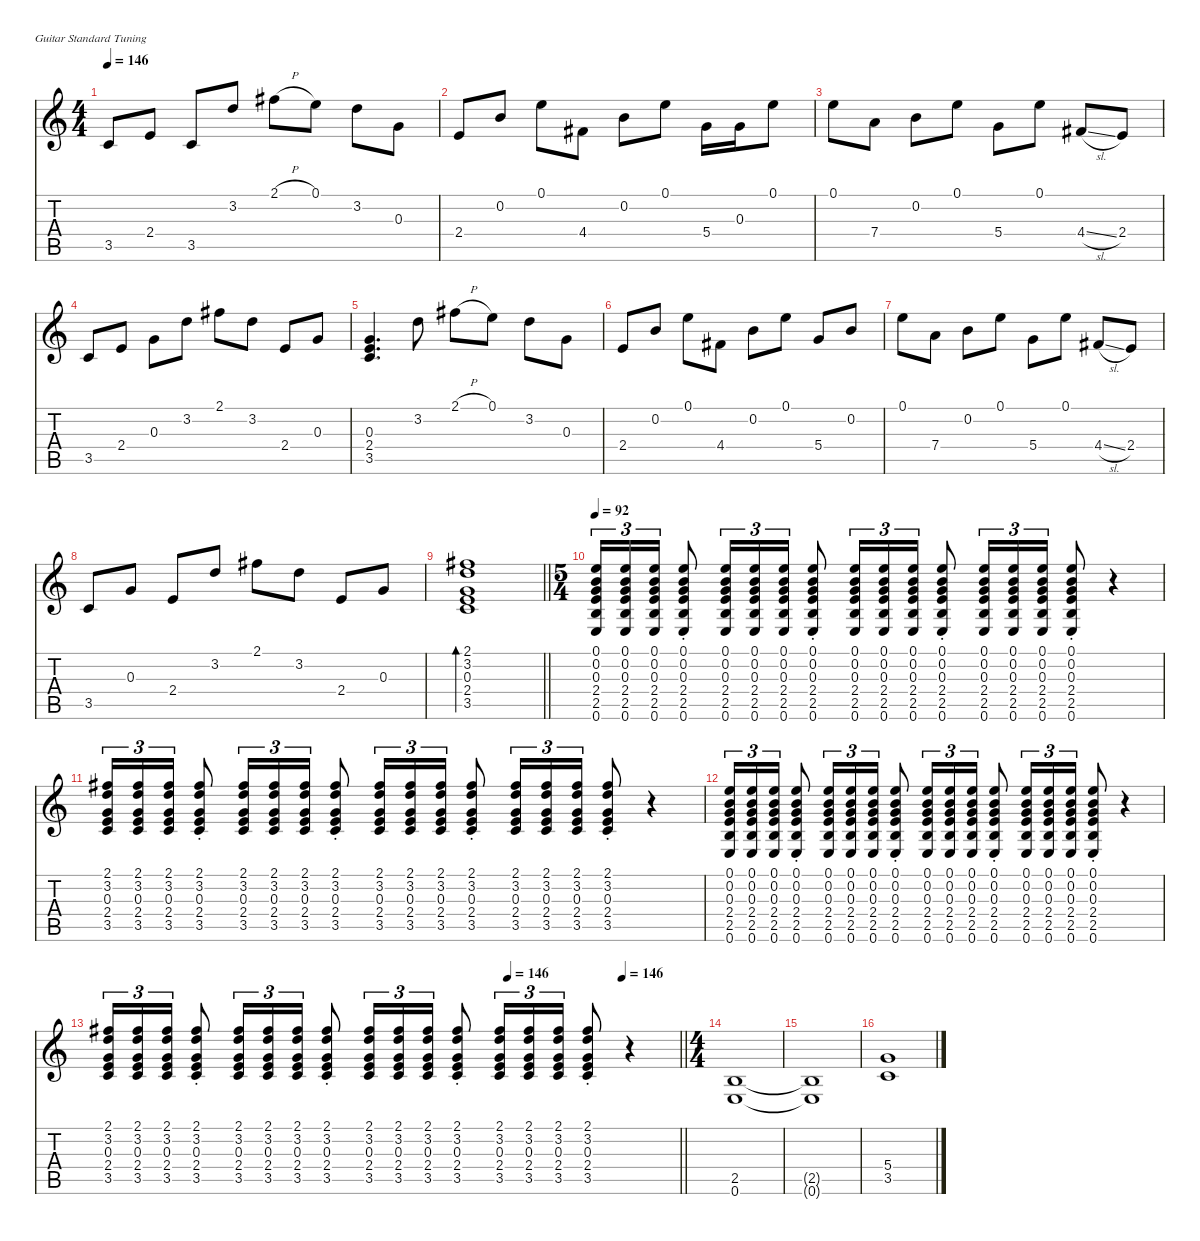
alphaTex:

\defaultSystemsLayout 4
\hideDynamics
\bracketExtendMode nobrackets
\singleTrackTrackNamePolicy hidden
\multiTrackTrackNamePolicy hidden
\firstSystemTrackNameMode fullname
\firstSystemTrackNameOrientation horizontal
\otherSystemsTrackNameOrientation horizontal
\track ("Guitar 1" "od.guit.") {mute instrument overdrivenguitar}
\staff {score tabs}
\tuning (E4 B3 G3 D3 A2 E2)
\ts (4 4)
\tempo 146
\clef g2
\ks c
3.5.8{dy f beam Up} 2.4.8{beam Up} 3.5.8{beam Up} 3.2.8{beam Up} 2.1{h acc #}.8{beam Down} 0.1.8{beam Down} 3.2.8{beam Down} 0.3.8{beam Down} |
2.4.8{beam Up} 0.2.8{beam Up} 0.1.8{beam Down} 4.4{acc #}.8{beam Down} 0.2.8{beam Down} 0.1.8{beam Down} 5.4.16{beam Down} 0.3.16{beam Down} 0.1.8{beam Down} |
0.1.8{beam Down} 7.4.8{beam Down} 0.2.8{beam Down} 0.1.8{beam Down} 5.4.8{beam Down} 0.1.8{beam Down} 4.4{sl acc #}.8{beam Up} 2.4.8{beam Up} |
3.5.8{beam Up} 2.4.8{beam Up} 0.3.8{beam Down} 3.2.8{beam Down} 2.1{acc #}.8{beam Down} 3.2.8{beam Down} 2.4.8{beam Up} 0.3.8{beam Up} |
(0.3 2.4 3.5).4{d beam Up} 3.2.8{beam Down} 2.1{h acc #}.8{beam Down} 0.1.8{beam Down} 3.2.8{beam Down} 0.3.8{beam Down} |
2.4.8{beam Up} 0.2.8{beam Up} 0.1.8{beam Down} 4.4{acc #}.8{beam Down} 0.2.8{beam Down} 0.1.8{beam Down} 5.4.8{beam Up} 0.2.8{beam Up} |
0.1.8{beam Down} 7.4.8{beam Down} 0.2.8{beam Down} 0.1.8{beam Down} 5.4.8{beam Down} 0.1.8{beam Down} 4.4{sl acc #}.8{beam Up} 2.4.8{beam Up} |
3.5.8{beam Up} 0.3.8{beam Up} 2.4.8{beam Up} 3.2.8{beam Up} 2.1{acc #}.8{beam Down} 3.2.8{beam Down} 2.4.8{beam Up} 0.3.8{beam Up} |
\barLineRight lightlight
(2.1{acc #} 3.2 0.3 2.4 3.5).1{bd 240 beam Up} |
\ts (5 4)
\beaming (8 6 4)
\tempo 92
(0.1 0.2 0.3 2.4 2.5 0.6).16{tu (3 2) beam Up} (0.1 0.2 0.3 2.4 2.5 0.6).16{tu (3 2) beam Up} (0.1 0.2 0.3 2.4 2.5 0.6).16{tu (3 2) beam Up} (0.1{st} 0.2{st} 0.3{st} 2.4{st} 2.5{st} 0.6{st}).8{beam Up} (0.1 0.2 0.3 2.4 2.5 0.6).16{tu (3 2) beam Up} (0.1 0.2 0.3 2.4 2.5 0.6).16{tu (3 2) beam Up} (0.1 0.2 0.3 2.4 2.5 0.6).16{tu (3 2) beam Up} (0.1{st} 0.2{st} 0.3{st} 2.4{st} 2.5{st} 0.6{st}).8{beam Up} (0.1 0.2 0.3 2.4 2.5 0.6).16{tu (3 2) beam Up} (0.1 0.2 0.3 2.4 2.5 0.6).16{tu (3 2) beam Up} (0.1 0.2 0.3 2.4 2.5 0.6).16{tu (3 2) beam Up} (0.1{st} 0.2{st} 0.3{st} 2.4{st} 2.5{st} 0.6{st}).8{beam Up} (0.1 0.2 0.3 2.4 2.5 0.6).16{tu (3 2) beam Up} (0.1 0.2 0.3 2.4 2.5 0.6).16{tu (3 2) beam Up} (0.1 0.2 0.3 2.4 2.5 0.6).16{tu (3 2) beam Up} (0.1{st} 0.2{st} 0.3{st} 2.4{st} 2.5{st} 0.6{st}).8{beam Up} r.4{beam Up} |
(2.1{acc #} 3.2 0.3 2.4 3.5).16{tu (3 2) beam Up} (2.1{acc #} 3.2 0.3 2.4 3.5).16{tu (3 2) beam Up} (2.1{acc #} 3.2 0.3 2.4 3.5).16{tu (3 2) beam Up} (2.1{st acc #} 3.2{st} 0.3{st} 2.4{st} 3.5{st}).8{beam Up} (2.1{acc #} 3.2 0.3 2.4 3.5).16{tu (3 2) beam Up} (2.1{acc #} 3.2 0.3 2.4 3.5).16{tu (3 2) beam Up} (2.1{acc #} 3.2 0.3 2.4 3.5).16{tu (3 2) beam Up} (2.1{st acc #} 3.2{st} 0.3{st} 2.4{st} 3.5{st}).8{beam Up} (2.1{acc #} 3.2 0.3 2.4 3.5).16{tu (3 2) beam Up} (2.1{acc #} 3.2 0.3 2.4 3.5).16{tu (3 2) beam Up} (2.1{acc #} 3.2 0.3 2.4 3.5).16{tu (3 2) beam Up} (2.1{st acc #} 3.2{st} 0.3{st} 2.4{st} 3.5{st}).8{beam Up} (2.1{acc #} 3.2 0.3 2.4 3.5).16{tu (3 2) beam Up} (2.1{acc #} 3.2 0.3 2.4 3.5).16{tu (3 2) beam Up} (2.1{acc #} 3.2 0.3 2.4 3.5).16{tu (3 2) beam Up} (2.1{st acc #} 3.2{st} 0.3{st} 2.4{st} 3.5{st}).8{beam Up} r.4{beam Up} |
(0.1 0.2 0.3 2.4 2.5 0.6).16{tu (3 2) beam Up} (0.1 0.2 0.3 2.4 2.5 0.6).16{tu (3 2) beam Up} (0.1 0.2 0.3 2.4 2.5 0.6).16{tu (3 2) beam Up} (0.1{st} 0.2{st} 0.3{st} 2.4{st} 2.5{st} 0.6{st}).8{beam Up} (0.1 0.2 0.3 2.4 2.5 0.6).16{tu (3 2) beam Up} (0.1 0.2 0.3 2.4 2.5 0.6).16{tu (3 2) beam Up} (0.1 0.2 0.3 2.4 2.5 0.6).16{tu (3 2) beam Up} (0.1{st} 0.2{st} 0.3{st} 2.4{st} 2.5{st} 0.6{st}).8{beam Up} (0.1 0.2 0.3 2.4 2.5 0.6).16{tu (3 2) beam Up} (0.1 0.2 0.3 2.4 2.5 0.6).16{tu (3 2) beam Up} (0.1 0.2 0.3 2.4 2.5 0.6).16{tu (3 2) beam Up} (0.1{st} 0.2{st} 0.3{st} 2.4{st} 2.5{st} 0.6{st}).8{beam Up} (0.1 0.2 0.3 2.4 2.5 0.6).16{tu (3 2) beam Up} (0.1 0.2 0.3 2.4 2.5 0.6).16{tu (3 2) beam Up} (0.1 0.2 0.3 2.4 2.5 0.6).16{tu (3 2) beam Up} (0.1{st} 0.2{st} 0.3{st} 2.4{st} 2.5{st} 0.6{st}).8{beam Up} r.4{beam Up} |
\tempo (146 0.7)
\tempo (146 0.9)
\barLineRight lightlight
(2.1{acc #} 3.2 0.3 2.4 3.5).16{tu (3 2) beam Up} (2.1{acc #} 3.2 0.3 2.4 3.5).16{tu (3 2) beam Up} (2.1{acc #} 3.2 0.3 2.4 3.5).16{tu (3 2) beam Up} (2.1{st acc #} 3.2{st} 0.3{st} 2.4{st} 3.5{st}).8{beam Up} (2.1{acc #} 3.2 0.3 2.4 3.5).16{tu (3 2) beam Up} (2.1{acc #} 3.2 0.3 2.4 3.5).16{tu (3 2) beam Up} (2.1{acc #} 3.2 0.3 2.4 3.5).16{tu (3 2) beam Up} (2.1{st acc #} 3.2{st} 0.3{st} 2.4{st} 3.5{st}).8{beam Up} (2.1{acc #} 3.2 0.3 2.4 3.5).16{tu (3 2) beam Up} (2.1{acc #} 3.2 0.3 2.4 3.5).16{tu (3 2) beam Up} (2.1{acc #} 3.2 0.3 2.4 3.5).16{tu (3 2) beam Up} (2.1{st acc #} 3.2{st} 0.3{st} 2.4{st} 3.5{st}).8{beam Up} (2.1{acc #} 3.2 0.3 2.4 3.5).16{tu (3 2) beam Up} (2.1{acc #} 3.2 0.3 2.4 3.5).16{tu (3 2) beam Up} (2.1{acc #} 3.2 0.3 2.4 3.5).16{tu (3 2) beam Up} (2.1{st acc #} 3.2{st} 0.3{st} 2.4{st} 3.5{st}).8{beam Up} r.4{beam Up} |
\ts (4 4)
\beaming (8 2 2 2 2)
(2.5 0.6).1{beam Up} |
(2.5{t} 0.6{t}).1{beam Up} |
(5.4 3.5).1{beam Up}
